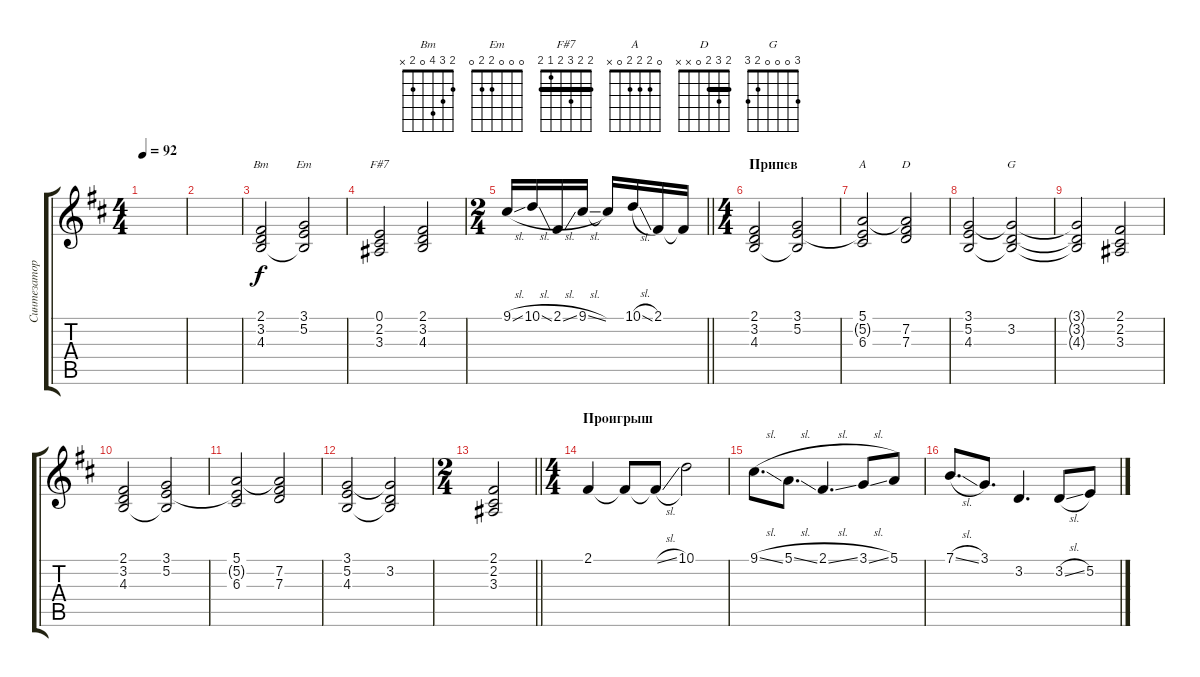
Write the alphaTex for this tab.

\track ("Синтезатор 1" "Синтезатор") {instrument lead1square}
\staff {score tabs}
\tuning (E4 B3 G3 D3 A2 E2) {hide}
\chord ("Bm" 2 3 4 0 2 x)
\chord ("Em" 0 0 0 2 2 0)
\chord ("F#7" 2 2 3 2 1 2) {barre 2}
\chord ("A" 0 2 2 2 0 x)
\chord ("D" 2 3 2 0 x x) {barre 2}
\chord ("G" 3 0 0 0 2 3)
\ts (4 4)
\tempo 92
\clef g2
\ks bminor
|
|
(2.1 3.2 4.3).2{ch "Bm" volume 9 instrument stringensemble2} (3.1 5.2 4.3{t}).2{ch "Em"} |
(0.1 2.2 3.3).2{ch "F#7"} (2.1 3.2 4.3).2 |
\ts (2 4)
\barLineRight lightlight
9.1{sl}.16{volume 12 instrument lead1square} 10.1{sl}.16 2.1{sl}.16 9.1{sl}.16 9.1{t}.16 10.1{sl}.16 2.1.16 2.1{t}.16 |
\ts (4 4)
\section ("" "Припев")
(2.1 3.2 4.3).2{volume 8 instrument stringensemble1} (3.1 5.2 4.3{t}).2 |
(5.1 5.2{t} 6.3).2{ch "A"} (5.1{t} 7.2 7.3).2{ch "D"} |
(3.1 5.2 4.3).2 (3.1{t} 3.2 4.3{t}).2{ch "G"} |
(3.1{t} 3.2{t} 4.3{t}).2 (2.1 2.2 3.3).2 |
(2.1 3.2 4.3).2 (3.1 5.2 4.3{t}).2 |
(5.1 5.2{t} 6.3).2 (5.1{t} 7.2 7.3).2 |
(3.1 5.2 4.3).2 (3.1{t} 3.2 4.3{t}).2 |
\ts (2 4)
\barLineRight lightlight
(2.1 2.2 3.3).2 |
\ts (4 4)
\section ("" "Проигрыш")
2.1.4{volume 8 instrument lead1square} 2.1{t}.8 2.1{sl t}.8 10.1.2 |
9.1{sl}.8{d} 5.1{sl}.8{d} 2.1{sl}.4{d} 3.1{sl}.8 5.1.8 |
7.1{sl}.8{d} 3.1.8{d} 3.2.4{d} 3.2{sl}.8 5.2.8
